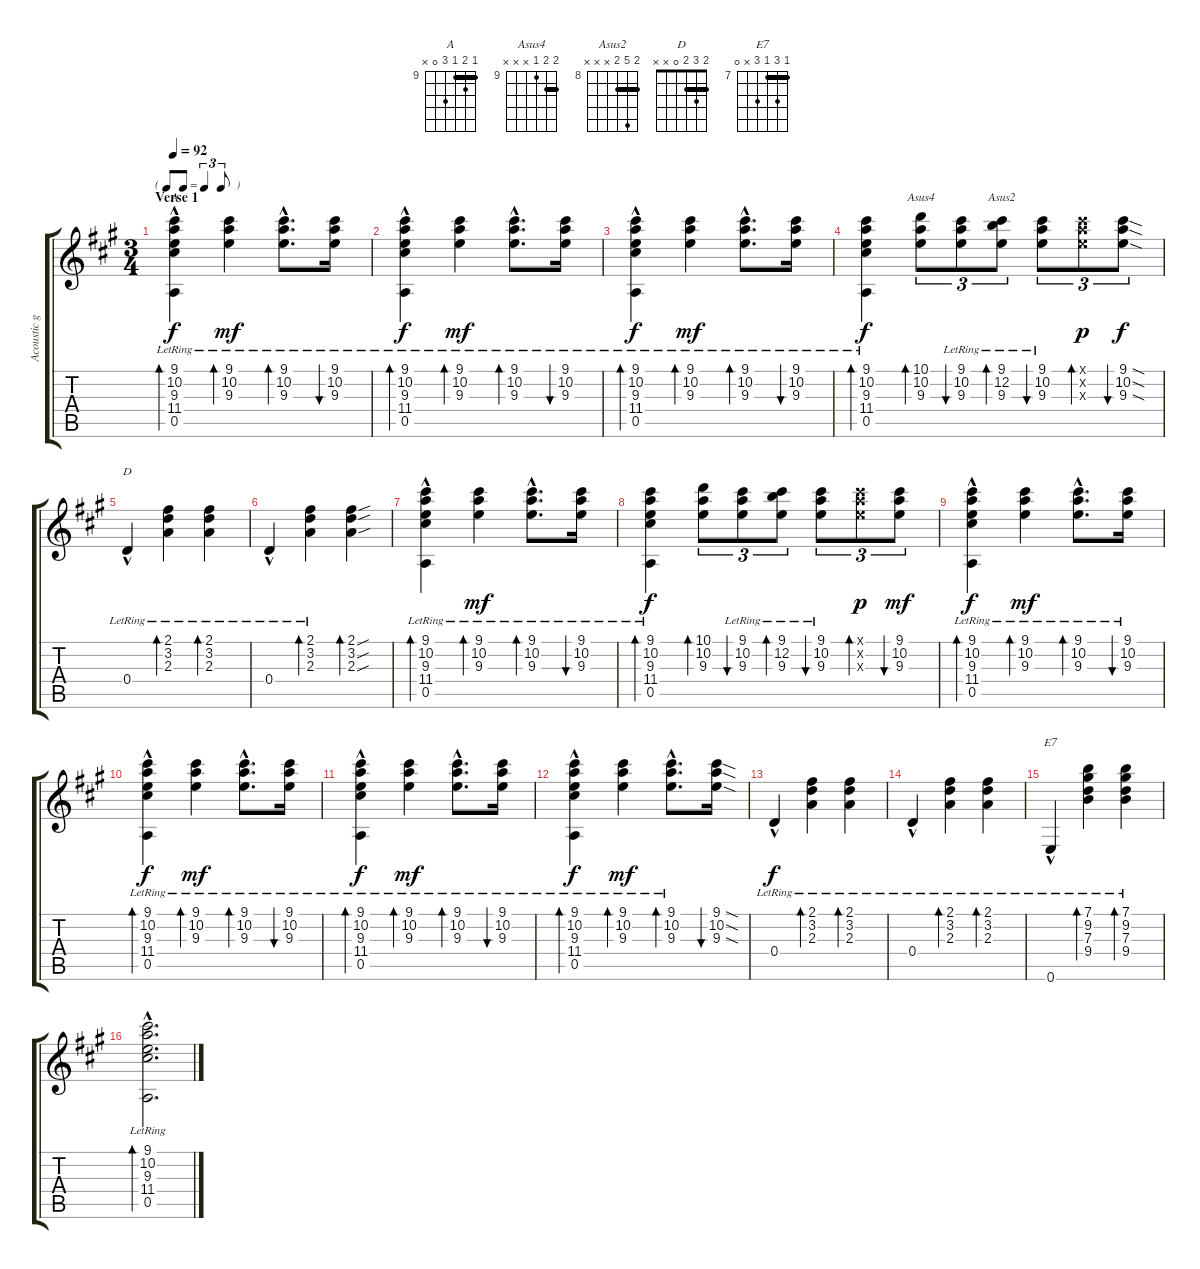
\track ("Acoustic guitar - Denny Laine" "Acoustic g") {instrument acousticguitarsteel}
\staff {score tabs}
\tuning (E4 B3 G3 D3 A2 E2) {hide}
\chord ("A" 9 10 9 11 0 x) {firstfret 9 barre 9}
\chord ("Asus4" 10 10 9 x x x) {firstfret 9 barre 10}
\chord ("Asus2" 9 12 9 x x x) {firstfret 8 barre 9}
\chord ("D" 2 3 2 0 x x) {barre 2}
\chord ("E7" 7 9 7 9 x 0) {firstfret 7 barre 7}
\ts (3 4)
\tf triplet8th
\section ("" "Verse 1")
\tempo 92
\clef g2
\ks a
(9.1{lr} 10.2{lr} 9.3{lr} 11.4 0.5{hac lr}).4{bd 30 ch "A" dy f} (9.1{lr} 10.2{lr} 9.3{lr}).4{bd 30 dy mf} (9.1{hac lr} 10.2{hac lr} 9.3{hac lr}).8{d bd 30} (9.1{lr} 10.2{lr} 9.3{lr}).16{bu 30} |
(9.1{lr} 10.2{lr} 9.3{lr} 11.4 0.5{hac lr}).4{bd 60 dy f} (9.1{lr} 10.2{lr} 9.3{lr}).4{bd 30 dy mf} (9.1{hac lr} 10.2{hac lr} 9.3{hac lr}).8{d bd 30} (9.1{lr} 10.2{lr} 9.3{lr}).16{bu 30} |
(9.1{lr} 10.2{lr} 9.3{lr} 11.4 0.5{hac lr}).4{bd 60 dy f} (9.1{lr} 10.2{lr} 9.3{lr}).4{bd 30 dy mf} (9.1{hac lr} 10.2{hac lr} 9.3{hac lr}).8{d bd 30} (9.1{lr} 10.2{lr} 9.3{lr}).16{bu 30} |
(9.1{lr} 10.2{lr} 9.3{lr} 11.4 0.5{lr}).4{bd 60 dy f} (10.1 10.2 9.3).8{tu (3 2) bd 30 ch "Asus4"} (9.1{lr} 10.2{lr} 9.3{lr}).8{tu (3 2) bu 30} (9.1{lr} 12.2{lr} 9.3{lr}).8{tu (3 2) bd 30 ch "Asus2"} (9.1{lr} 10.2{lr} 9.3{lr}).8{tu (3 2) bu 30} (9.1{x} 10.2{x} 9.3{x}).8{tu (3 2) bd 30 dy p} (9.1{sod} 10.2{sod} 9.3{sod}).8{tu (3 2) bu 30 dy f} |
0.4{hac lr}.4{ch "D"} (2.1{lr} 3.2{lr} 2.3{lr}).4{bd 30} (2.1{lr} 3.2{lr} 2.3{lr}).4{bd 30} |
0.4{hac lr}.4 (2.1{lr} 3.2{lr} 2.3{lr}).4{bd 30} (2.1{sou} 3.2{sou} 2.3{sou}).4{bd 30} |
(9.1{lr} 10.2{lr} 9.3{lr} 11.4{lr} 0.5{hac lr}).4{bd 60} (9.1{lr} 10.2{lr} 9.3{lr}).4{bd 30 dy mf} (9.1{hac lr} 10.2{hac lr} 9.3{hac lr}).8{d bd 30} (9.1{lr} 10.2{lr} 9.3{lr}).16{bu 30} |
(9.1{lr} 10.2{lr} 9.3{lr} 11.4 0.5{lr}).4{bd 60 dy f} (10.1 10.2 9.3).8{tu (3 2) bd 30} (9.1{lr} 10.2{lr} 9.3{lr}).8{tu (3 2) bu 30} (9.1{lr} 12.2{lr} 9.3{lr}).8{tu (3 2) bd 30} (9.1{lr} 10.2{lr} 9.3{lr}).8{tu (3 2) bu 30} (9.1{x} 10.2{x} 9.3{x}).8{tu (3 2) bd 30 dy p} (9.1 10.2 9.3).8{tu (3 2) bu 30 dy mf} |
(9.1{lr} 10.2{lr} 9.3{lr} 11.4{lr} 0.5{hac lr}).4{bd 60 dy f} (9.1{lr} 10.2{lr} 9.3{lr}).4{bd 30 dy mf} (9.1{hac lr} 10.2{hac lr} 9.3{hac lr}).8{d bd 30} (9.1{lr} 10.2{lr} 9.3{lr}).16{bu 30} |
(9.1{lr} 10.2{lr} 9.3{lr} 11.4{lr} 0.5{hac lr}).4{bd 60 dy f} (9.1{lr} 10.2{lr} 9.3{lr}).4{bd 30 dy mf} (9.1{hac lr} 10.2{hac lr} 9.3{hac lr}).8{d bd 30} (9.1{lr} 10.2{lr} 9.3{lr}).16{bu 30} |
(9.1{lr} 10.2{lr} 9.3{lr} 11.4{lr} 0.5{hac lr}).4{bd 60 dy f} (9.1{lr} 10.2{lr} 9.3{lr}).4{bd 30 dy mf} (9.1{hac lr} 10.2{hac lr} 9.3{hac lr}).8{d bd 30} (9.1{lr} 10.2{lr} 9.3{lr}).16{bu 30} |
(9.1{lr} 10.2{lr} 9.3{lr} 11.4{lr} 0.5{hac lr}).4{bd 60 dy f} (9.1{lr} 10.2{lr} 9.3{lr}).4{bd 30 dy mf} (9.1{hac lr} 10.2{hac lr} 9.3{hac lr}).8{d bd 30} (9.1{sod} 10.2{sod} 9.3{sod}).16{bu 30} |
0.4{hac lr}.4{dy f} (2.1{lr} 3.2{lr} 2.3{lr}).4{bd 30} (2.1{lr} 3.2{lr} 2.3{lr}).4{bd 30} |
0.4{hac lr}.4 (2.1{lr} 3.2{lr} 2.3{lr}).4{bd 30} (2.1{lr} 3.2{lr} 2.3{lr}).4{bd 30} |
0.6{hac lr}.4{ch "E7"} (7.1{lr} 9.2{lr} 7.3{lr} 9.4{lr}).4{bd 30} (7.1{lr} 9.2{lr} 7.3{lr} 9.4{lr}).4{bd 30} |
(9.1{hac lr} 10.2{hac lr} 9.3{hac lr} 11.4{hac lr} 0.5{hac lr}).2{d bd 60}
